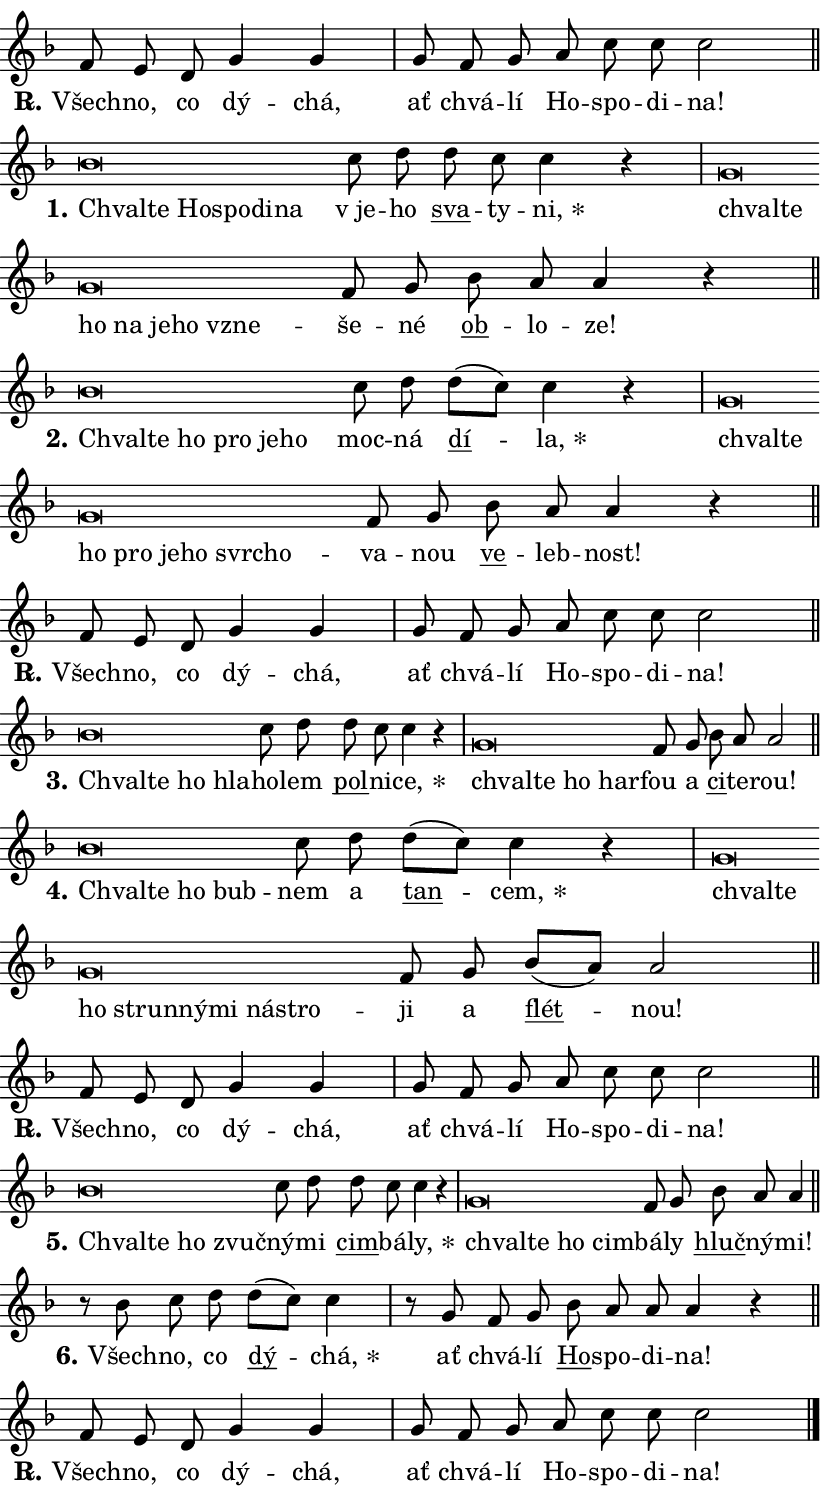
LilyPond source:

\version "2.24.0"
\header { tagline = "" }
\paper {
  indent = 0\cm
  top-margin = 0\cm
  right-margin = 0.13\cm % to fit lyric hyphens
  bottom-margin = 0\cm
  left-margin = 0\cm
  paper-width = 14\cm
  page-breaking = #ly:one-page-breaking
  system-system-spacing.basic-distance = #11
  score-system-spacing.basic-distance = #11
  ragged-last = ##f
}


%% Author: Thomas Morley
%% https://lists.gnu.org/archive/html/lilypond-user/2020-05/msg00002.html
#(define (line-position grob)
"Returns position of @var[grob} in current system:
   @code{'start}, if at first time-step
   @code{'end}, if at last time-step
   @code{'middle} otherwise
"
  (let* ((col (ly:item-get-column grob))
         (ln (ly:grob-object col 'left-neighbor))
         (rn (ly:grob-object col 'right-neighbor))
         (col-to-check-left (if (ly:grob? ln) ln col))
         (col-to-check-right (if (ly:grob? rn) rn col))
         (break-dir-left
           (and
             (ly:grob-property col-to-check-left 'non-musical #f)
             (ly:item-break-dir col-to-check-left)))
         (break-dir-right
           (and
             (ly:grob-property col-to-check-right 'non-musical #f)
             (ly:item-break-dir col-to-check-right))))
        (cond ((eqv? 1 break-dir-left) 'start)
              ((eqv? -1 break-dir-right) 'end)
              (else 'middle))))

#(define (tranparent-at-line-position vctor)
  (lambda (grob)
  "Relying on @code{line-position} select the relevant enry from @var{vctor}.
Used to determine transparency,"
    (case (line-position grob)
      ((end) (not (vector-ref vctor 0)))
      ((middle) (not (vector-ref vctor 1)))
      ((start) (not (vector-ref vctor 2))))))

noteHeadBreakVisibility =
#(define-music-function (break-visibility)(vector?)
"Makes @code{NoteHead}s transparent relying on @var{break-visibility}"
#{
  \override NoteHead.transparent =
    #(tranparent-at-line-position break-visibility)
#})

#(define delete-ledgers-for-transparent-note-heads
  (lambda (grob)
    "Reads whether a @code{NoteHead} is transparent.
If so this @code{NoteHead} is removed from @code{'note-heads} from
@var{grob}, which is supposed to be @code{LedgerLineSpanner}.
As a result ledgers are not printed for this @code{NoteHead}"
    (let* ((nhds-array (ly:grob-object grob 'note-heads))
           (nhds-list
             (if (ly:grob-array? nhds-array)
                 (ly:grob-array->list nhds-array)
                 '()))
           ;; Relies on the transparent-property being done before
           ;; Staff.LedgerLineSpanner.after-line-breaking is executed.
           ;; This is fragile ...
           (to-keep
             (remove
               (lambda (nhd)
                 (ly:grob-property nhd 'transparent #f))
               nhds-list)))
      ;; TODO find a better method to iterate over grob-arrays, similiar
      ;; to filter/remove etc for lists
      ;; For now rebuilt from scratch
      (set! (ly:grob-object grob 'note-heads)  '())
      (for-each
        (lambda (nhd)
          (ly:pointer-group-interface::add-grob grob 'note-heads nhd))
        to-keep))))

squashNotes = {
  \override NoteHead.X-extent = #'(-0.2 . 0.2)
  \override NoteHead.Y-extent = #'(-0.75 . 0)
  \override NoteHead.stencil =
    #(lambda (grob)
       (let ((pos (ly:grob-property grob 'staff-position)))
         (begin
           (if (< pos -7) (display "ERROR: Lower brevis then expected\n") (display ""))
           (if (<= pos -6) ly:text-interface::print ly:note-head::print))))
}
unSquashNotes = {
  \revert NoteHead.X-extent
  \revert NoteHead.Y-extent
  \revert NoteHead.stencil
}

hideNotes = \noteHeadBreakVisibility #begin-of-line-visible
unHideNotes = \noteHeadBreakVisibility #all-visible

% work-around for resetting accidentals
% https://lilypond.org/doc/v2.23/Documentation/notation/displaying-rhythms#unmetered-music
cadenzaMeasure = {
  \cadenzaOff
  \partial 1024 s1024
  \cadenzaOn
}

#(define-markup-command (accent layout props text) (markup?)
  "Underline accented syllable"
  (interpret-markup layout props
    #{\markup \override #'(offset . 4.3) \underline { #text }#}))

responsum = \markup \concat {
  "R" \hspace #-1.05 \path #0.1 #'((moveto 0 0.07) (lineto 0.9 0.8)) \hspace #0.05 "."
}

spaceSize = #0.6828661417322834 % exact space size for TeX Gyre Schola

\layout {
  \context {
    \Staff
    \remove "Time_signature_engraver"
    \override LedgerLineSpanner.after-line-breaking = #delete-ledgers-for-transparent-note-heads
  }
  \context {
    \Lyrics {
      \override LyricSpace.minimum-distance = \spaceSize
      \override LyricText.font-name = #"TeX Gyre Schola"
      \override LyricText.font-size = 1
      \override StanzaNumber.font-name = #"TeX Gyre Schola Bold"
      \override StanzaNumber.font-size = 1
    }
  }
  \context {
    \Score 
    \override NoteHead.text =
      #(lambda (grob) 
        (let ((pos (ly:grob-property grob 'staff-position)))
          #{\markup {
            \combine
              \halign #-0.55 \raise #(if (= pos -6) 0 0.5) \override #'(thickness . 2) \draw-line #'(3.2 . 0)
              \musicglyph "noteheads.sM1"
          }#}))
  }
}

% magnetic-lyrics.ily
%
%   written by
%     Jean Abou Samra <jean@abou-samra.fr>
%     Werner Lemberg <wl@gnu.org>
%
%   adapted by
%     Jiri Hon <jiri.hon@gmail.com>
%
% Version 2022-Apr-15

% https://www.mail-archive.com/lilypond-user@gnu.org/msg149350.html

#(define (Left_hyphen_pointer_engraver context)
   "Collect syllable-hyphen-syllable occurrences in lyrics and store
them in properties.  This engraver only looks to the left.  For
example, if the lyrics input is @code{foo -- bar}, it does the
following.

@itemize @bullet
@item
Set the @code{text} property of the @code{LyricHyphen} grob between
@q{foo} and @q{bar} to @code{foo}.

@item
Set the @code{left-hyphen} property of the @code{LyricText} grob with
text @q{foo} to the @code{LyricHyphen} grob between @q{foo} and
@q{bar}.
@end itemize

Use this auxiliary engraver in combination with the
@code{lyric-@/text::@/apply-@/magnetic-@/offset!} hook."
   (let ((hyphen #f)
         (text #f))
     (make-engraver
      (acknowledgers
       ((lyric-syllable-interface engraver grob source-engraver)
        (set! text grob)))
      (end-acknowledgers
       ((lyric-hyphen-interface engraver grob source-engraver)
        ;(when (not (grob::has-interface grob 'lyric-space-interface))
          (set! hyphen grob)));)
      ((stop-translation-timestep engraver)
       (when (and text hyphen)
         (ly:grob-set-object! text 'left-hyphen hyphen))
       (set! text #f)
       (set! hyphen #f)))))

#(define (lyric-text::apply-magnetic-offset! grob)
   "If the space between two syllables is less than the value in
property @code{LyricText@/.details@/.squash-threshold}, move the right
syllable to the left so that it gets concatenated with the left
syllable.

Use this function as a hook for
@code{LyricText@/.after-@/line-@/breaking} if the
@code{Left_@/hyphen_@/pointer_@/engraver} is active."
   (let ((hyphen (ly:grob-object grob 'left-hyphen #f)))
     (when hyphen
       (let ((left-text (ly:spanner-bound hyphen LEFT)))
         (when (grob::has-interface left-text 'lyric-syllable-interface)
           (let* ((common (ly:grob-common-refpoint grob left-text X))
                  (this-x-ext (ly:grob-extent grob common X))
                  (left-x-ext
                   (begin
                     ;; Trigger magnetism for left-text.
                     (ly:grob-property left-text 'after-line-breaking)
                     (ly:grob-extent left-text common X)))
                  ;; `delta` is the gap width between two syllables.
                  (delta (- (interval-start this-x-ext)
                            (interval-end left-x-ext)))
                  (details (ly:grob-property grob 'details))
                  (threshold (assoc-get 'squash-threshold details 0.2)))
             (when (< delta threshold)
               (let* (;; We have to manipulate the input text so that
                      ;; ligatures crossing syllable boundaries are not
                      ;; disabled.  For languages based on the Latin
                      ;; script this is essentially a beautification.
                      ;; However, for non-Western scripts it can be a
                      ;; necessity.
                      (lt (ly:grob-property left-text 'text))
                      (rt (ly:grob-property grob 'text))
                      (is-space (grob::has-interface hyphen 'lyric-space-interface))
                      (space (if is-space " " ""))
                      (extra-delta (if is-space spaceSize 0))
                      ;; Append new syllable.
                      (ltrt-space (if (and (string? lt) (string? rt))
                                (string-append lt space rt)
                                (make-concat-markup (list lt space rt))))
                      ;; Right-align `ltrt` to the right side.
                      (ltrt-space-markup (grob-interpret-markup
                               grob
                               (make-translate-markup
                                (cons (interval-length this-x-ext) 0)
                                (make-right-align-markup ltrt-space)))))
                 (begin
                   ;; Don't print `left-text`.
                   (ly:grob-set-property! left-text 'stencil #f)
                   ;; Set text and stencil (which holds all collected
                   ;; syllables so far) and shift it to the left.
                   (ly:grob-set-property! grob 'text ltrt-space)
                   (ly:grob-set-property! grob 'stencil ltrt-space-markup)
                   (ly:grob-translate-axis! grob (- (- delta extra-delta)) X))))))))))


#(define (lyric-hyphen::displace-bounds-first grob)
   ;; Make very sure this callback isn't triggered too early.
   (let ((left (ly:spanner-bound grob LEFT))
         (right (ly:spanner-bound grob RIGHT)))
     (ly:grob-property left 'after-line-breaking)
     (ly:grob-property right 'after-line-breaking)
     (ly:lyric-hyphen::print grob)))

squashThreshold = #0.4

\layout {
  \context {
    \Lyrics
    \consists #Left_hyphen_pointer_engraver
    \override LyricText.after-line-breaking =
      #lyric-text::apply-magnetic-offset!
    \override LyricHyphen.stencil = #lyric-hyphen::displace-bounds-first
    \override LyricText.details.squash-threshold = \squashThreshold
    \override LyricHyphen.minimum-distance = 0
    \override LyricHyphen.minimum-length = \squashThreshold
  }
}

squashText = \override LyricText.details.squash-threshold = 9999
unSquashText = \override LyricText.details.squash-threshold = \squashThreshold

leftText = \override LyricText.self-alignment-X = #LEFT
unLeftText = \revert LyricText.self-alignment-X

starOffset = #(lambda (grob) 
                (let ((x_offset (ly:self-alignment-interface::aligned-on-x-parent grob)))
                  (if (= x_offset 0) 0 (+ x_offset 1.2))))

star = #(define-music-function (syllable)(string?)
"Append star separator at the end of a syllable"
#{
  \once \override LyricText.X-offset = #starOffset
  \lyricmode { \markup {
    #syllable
    \override #'((font-name . "TeX Gyre Schola Bold")) \hspace #0.2 \lower #0.65 \larger "*"
  } }
#})

starAccent = #(define-music-function (syllable)(string?)
"Append star separator at the end of a syllable and make accent"
#{
  \once \override LyricText.X-offset = #starOffset
  \lyricmode { \markup {
    \accent #syllable
    \override #'((font-name . "TeX Gyre Schola Bold")) \hspace #0.2 \lower #0.65 \larger "*"
  } }
#})

breath = #(define-music-function (syllable)(string?)
"Append breathing indicator at the end of a syllable"
#{
  \lyricmode { \markup { #syllable "+" } }
#})

optionalBreath = #(define-music-function (syllable)(string?)
"Append optional breathing indicator at the end of a syllable"
#{
  \lyricmode { \markup { #syllable "(+)" } }
#})


\score {
    <<
        \new Voice = "melody" { \cadenzaOn \key f \major \relative { f'8 e d g4 g \cadenzaMeasure \bar "|" g8 f g a c c c2 \cadenzaMeasure \bar "||" \break } }
        \new Lyrics \lyricsto "melody" { \lyricmode { \set stanza = \responsum
Všech -- no, co dý -- chá, ať chvá -- lí Ho -- spo -- di -- na! } }
    >>
    \layout {}
}

\score {
    <<
        \new Voice = "melody" { \cadenzaOn \key f \major \relative { \squashNotes bes'\breve*1/16 \hideNotes \breve*1/16 \bar "" \breve*1/16 \bar "" \breve*1/16 \bar "" \breve*1/16 \breve*1/16 \bar "" \unHideNotes \unSquashNotes c8 d \bar "" d c c4 r \cadenzaMeasure \bar "|" \squashNotes g\breve*1/16 \hideNotes \breve*1/16 \bar "" \breve*1/16 \bar "" \breve*1/16 \bar "" \breve*1/16 \bar "" \breve*1/16 \breve*1/16 \bar "" \unHideNotes \unSquashNotes f8 g \bar "" bes a a4 r \cadenzaMeasure \bar "||" \break } }
        \new Lyrics \lyricsto "melody" { \lyricmode { \set stanza = "1."
\leftText Chval -- \squashText te Ho -- spo -- di -- na \unLeftText \unSquashText "v je" -- ho \markup \accent sva -- ty -- \star ni, \leftText chval -- \squashText te ho na je -- ho vzne -- \unLeftText \unSquashText še -- né \markup \accent ob -- lo -- ze! } }
    >>
    \layout {}
}

\score {
    <<
        \new Voice = "melody" { \cadenzaOn \key f \major \relative { \squashNotes bes'\breve*1/16 \hideNotes \breve*1/16 \bar "" \breve*1/16 \bar "" \breve*1/16 \bar "" \breve*1/16 \breve*1/16 \bar "" \unHideNotes \unSquashNotes c8 d \bar "" d[( c)] c4 r \cadenzaMeasure \bar "|" \squashNotes g\breve*1/16 \hideNotes \breve*1/16 \bar "" \breve*1/16 \bar "" \breve*1/16 \bar "" \breve*1/16 \bar "" \breve*1/16 \bar "" \breve*1/16 \breve*1/16 \bar "" \unHideNotes \unSquashNotes f8 g \bar "" bes a a4 r \cadenzaMeasure \bar "||" \break } }
        \new Lyrics \lyricsto "melody" { \lyricmode { \set stanza = "2."
\leftText Chval -- \squashText te ho pro je -- ho \unLeftText \unSquashText moc -- ná \markup \accent dí -- \star la, \leftText chval -- \squashText te ho pro je -- ho svr -- cho -- \unLeftText \unSquashText va -- nou \markup \accent ve -- leb -- nost! } }
    >>
    \layout {}
}

\score {
    <<
        \new Voice = "melody" { \cadenzaOn \key f \major \relative { f'8 e d g4 g \cadenzaMeasure \bar "|" g8 f g a c c c2 \cadenzaMeasure \bar "||" \break } }
        \new Lyrics \lyricsto "melody" { \lyricmode { \set stanza = \responsum
Všech -- no, co dý -- chá, ať chvá -- lí Ho -- spo -- di -- na! } }
    >>
    \layout {}
}

\score {
    <<
        \new Voice = "melody" { \cadenzaOn \key f \major \relative { \squashNotes bes'\breve*1/16 \hideNotes \breve*1/16 \bar "" \breve*1/16 \breve*1/16 \bar "" \unHideNotes \unSquashNotes c8 d \bar "" d c c4 r \cadenzaMeasure \bar "|" \squashNotes g\breve*1/16 \hideNotes \breve*1/16 \bar "" \breve*1/16 \breve*1/16 \bar "" \unHideNotes \unSquashNotes f8 g \bar "" bes a a2 \cadenzaMeasure \bar "||" \break } }
        \new Lyrics \lyricsto "melody" { \lyricmode { \set stanza = "3."
\leftText Chval -- \squashText te ho hla -- \unLeftText \unSquashText ho -- lem \markup \accent pol -- ni -- \star ce, \leftText chval -- \squashText te ho har -- \unLeftText \unSquashText fou a \markup \accent ci -- te -- rou! } }
    >>
    \layout {}
}

\score {
    <<
        \new Voice = "melody" { \cadenzaOn \key f \major \relative { \squashNotes bes'\breve*1/16 \hideNotes \breve*1/16 \bar "" \breve*1/16 \breve*1/16 \bar "" \unHideNotes \unSquashNotes c8 d \bar "" d[( c)] c4 r \cadenzaMeasure \bar "|" \squashNotes g\breve*1/16 \hideNotes \breve*1/16 \bar "" \breve*1/16 \bar "" \breve*1/16 \bar "" \breve*1/16 \bar "" \breve*1/16 \bar "" \breve*1/16 \breve*1/16 \bar "" \unHideNotes \unSquashNotes f8 g \bar "" bes[( a)] a2 \cadenzaMeasure \bar "||" \break } }
        \new Lyrics \lyricsto "melody" { \lyricmode { \set stanza = "4."
\leftText Chval -- \squashText te ho bub -- \unLeftText \unSquashText nem a \markup \accent tan -- \star cem, \leftText chval -- \squashText te ho strun -- ný -- mi ná -- stro -- \unLeftText \unSquashText ji a \markup \accent flét -- nou! } }
    >>
    \layout {}
}

\score {
    <<
        \new Voice = "melody" { \cadenzaOn \key f \major \relative { f'8 e d g4 g \cadenzaMeasure \bar "|" g8 f g a c c c2 \cadenzaMeasure \bar "||" \break } }
        \new Lyrics \lyricsto "melody" { \lyricmode { \set stanza = \responsum
Všech -- no, co dý -- chá, ať chvá -- lí Ho -- spo -- di -- na! } }
    >>
    \layout {}
}

\score {
    <<
        \new Voice = "melody" { \cadenzaOn \key f \major \relative { \squashNotes bes'\breve*1/16 \hideNotes \breve*1/16 \bar "" \breve*1/16 \breve*1/16 \bar "" \unHideNotes \unSquashNotes c8 d \bar "" d c c4 r \cadenzaMeasure \bar "|" \squashNotes g\breve*1/16 \hideNotes \breve*1/16 \bar "" \breve*1/16 \breve*1/16 \bar "" \unHideNotes \unSquashNotes f8 g \bar "" bes a a4 \cadenzaMeasure \bar "||" \break } }
        \new Lyrics \lyricsto "melody" { \lyricmode { \set stanza = "5."
\leftText Chval -- \squashText te ho zvuč -- \unLeftText \unSquashText ný -- mi \markup \accent cim -- bá -- \star ly, \leftText chval -- \squashText te ho cim -- \unLeftText \unSquashText bá -- ly \markup \accent hluč -- ný -- mi! } }
    >>
    \layout {}
}

\score {
    <<
        \new Voice = "melody" { \cadenzaOn \key f \major \relative { r8 bes' c8 d \bar "" d[( c)] c4 \cadenzaMeasure \bar "|" r8 g8 f8 g \bar "" bes a a a4 r \cadenzaMeasure \bar "||" \break } }
        \new Lyrics \lyricsto "melody" { \lyricmode { \set stanza = "6."
Všech -- no, co \markup \accent dý -- \star chá, ať chvá -- lí \markup \accent Ho -- spo -- di -- na! } }
    >>
    \layout {}
}

\score {
    <<
        \new Voice = "melody" { \cadenzaOn \key f \major \relative { f'8 e d g4 g \cadenzaMeasure \bar "|" g8 f g a c c c2 \cadenzaMeasure \bar "||" \break } \bar "|." }
        \new Lyrics \lyricsto "melody" { \lyricmode { \set stanza = \responsum
Všech -- no, co dý -- chá, ať chvá -- lí Ho -- spo -- di -- na! } }
    >>
    \layout {}
}
